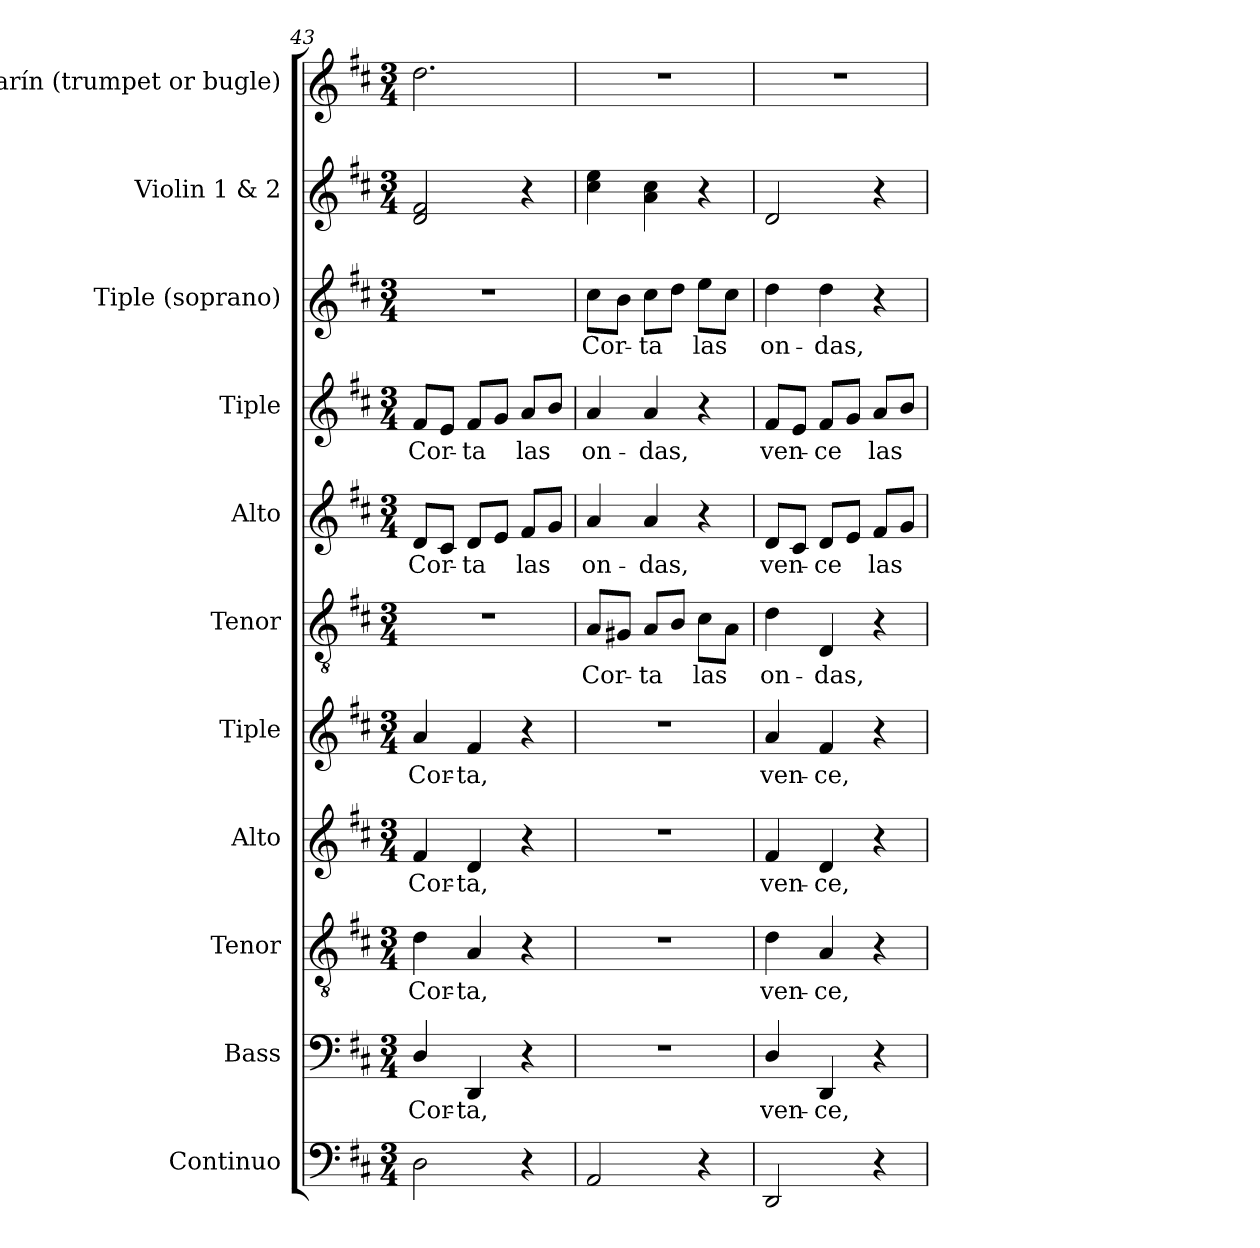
**kern	**kern	**text	**kern	**text	**kern	**text	**kern	**text	**kern	**text	**kern	**text	**kern	**text	**kern	**text	**kern	**kern
*part11	*part10	*part10	*part9	*part9	*part8	*part8	*part7	*part7	*part6	*part6	*part5	*part5	*part4	*part4	*part3	*part3	*part2	*part1
*staff11	*staff10	*staff10	*staff9	*staff9	*staff8	*staff8	*staff7	*staff7	*staff6	*staff6	*staff5	*staff5	*staff4	*staff4	*staff3	*staff3	*staff2	*staff1
*I"Continuo	*I"Bass	*	*I"Tenor	*	*I"Alto	*	*I"Tiple	*	*I"Tenor	*	*I"Alto	*	*I"Tiple	*	*I"Tiple (soprano)	*	*I"Violin 1  & 2	*I"Clarín (trumpet or bugle)
*I'Cont.	*I'B.	*	*I'T.	*	*I'A.	*	*	*	*I'T.	*	*I'A.	*	*	*	*I'S.	*	*	*I'Tr.
!!LO:LB:g=z
*clefF4	*clefF4	*	*clefGv2	*	*clefG2	*	*clefG2	*	*clefGv2	*	*clefG2	*	*clefG2	*	*clefG2	*	*clefG2	*clefG2
*	*	*	*ITrd7c12	*	*	*	*	*	*ITrd7c12	*	*	*	*	*	*	*	*	*
*k[f#c#]	*k[f#c#]	*	*k[f#c#]	*	*k[f#c#]	*	*k[f#c#]	*	*k[f#c#]	*	*k[f#c#]	*	*k[f#c#]	*	*k[f#c#]	*	*k[f#c#]	*k[f#c#]
*D:	*D:	*	*D:	*	*D:	*	*D:	*	*D:	*	*D:	*	*D:	*	*D:	*	*D:	*D:
*M3/4	*M3/4	*	*M3/4	*	*M3/4	*	*M3/4	*	*M3/4	*	*M3/4	*	*M3/4	*	*M3/4	*	*M3/4	*M3/4
=43	=43	=43	=43	=43	=43	=43	=43	=43	=43	=43	=43	=43	=43	=43	=43	=43	=43	=43
!	!	!LO:LY:b:color=#000000	!	!	!	!	!	!	!	!	!	!	!	!	!	!	!	!
!	!	!	!	!LO:LY:b:color=#000000	!	!	!	!	!	!	!	!	!	!	!	!	!	!
!	!	!	!	!	!	!LO:LY:b:color=#000000	!	!	!	!	!	!	!	!	!	!	!	!
!	!	!	!	!	!	!	!	!LO:LY:b:color=#000000	!LO:N:vis=1	!	!	!	!	!	!	!	!	!
!	!	!	!	!	!	!	!	!	!	!	!	!LO:LY:b:color=#000000	!	!	!	!	!	!
!	!	!	!	!	!	!	!	!	!	!	!	!	!	!LO:LY:b:color=#000000	!LO:N:vis=1	!	!	!
2Di\	4Di/	Cor-	4Di\	Cor-	4f#i/	Cor-	4ai/	Cor-	2.r	.	8di/L	Cor-	8f#i/L	Cor-	2.r	.	2di/ 2f#i	2.ddi\
.	.	.	.	.	.	.	.	.	.	.	8c#i/J	.	8ei/J	.	.	.	.	.
!	!	!LO:LY:b:color=#000000	!	!	!	!	!	!	!	!	!	!	!	!	!	!	!	!
!	!	!	!	!LO:LY:b:color=#000000	!	!	!	!	!	!	!	!	!	!	!	!	!	!
!	!	!	!	!	!	!LO:LY:b:color=#000000	!	!	!	!	!	!	!	!	!	!	!	!
!	!	!	!	!	!	!	!	!LO:LY:b:color=#000000	!	!	!	!	!	!	!	!	!	!
!	!	!	!	!	!	!	!	!	!	!	!	!LO:LY:b:color=#000000	!	!	!	!	!	!
!	!	!	!	!	!	!	!	!	!	!	!	!	!	!LO:LY:b:color=#000000	!	!	!	!
.	4DDi/	-ta,	4AAi/	-ta,	4di/	-ta,	4f#i/	-ta,	.	.	8di/L	-ta	8f#i/L	-ta	.	.	.	.
.	.	.	.	.	.	.	.	.	.	.	8ei/J	.	8gi/J	.	.	.	.	.
!	!	!	!	!	!	!	!	!	!	!	!	!LO:LY:b:color=#000000	!	!	!	!	!	!
!	!	!	!	!	!	!	!	!	!	!	!	!	!	!LO:LY:b:color=#000000	!	!	!	!
4r	4r	.	4r	.	4r	.	4r	.	.	.	8f#i/L	las	8ai/L	las	.	.	4r	.
.	.	.	.	.	.	.	.	.	.	.	8gi/J	.	8bi/J	.	.	.	.	.
=44	=44	=44	=44	=44	=44	=44	=44	=44	=44	=44	=44	=44	=44	=44	=44	=44	=44	=44
!	!LO:N:vis=1	!	!LO:N:vis=1	!	!LO:N:vis=1	!	!LO:N:vis=1	!	!	!	!	!	!	!	!	!	!	!
!	!	!	!	!	!	!	!	!	!	!LO:LY:b:color=#000000	!	!	!	!	!	!	!	!
!	!	!	!	!	!	!	!	!	!	!	!	!LO:LY:b:color=#000000	!	!	!	!	!	!
!	!	!	!	!	!	!	!	!	!	!	!	!	!	!LO:LY:b:color=#000000	!	!	!	!
!	!	!	!	!	!	!	!	!	!	!	!	!	!	!	!	!LO:LY:b:color=#000000	!	!LO:N:vis=1
2AAi/	2.r	.	2.r	.	2.r	.	2.r	.	8AAi/L	Cor-	4ai/	on-	4ai/	on-	8cc#i\L	Cor-	4cc#i\ 4eei	2.r
.	.	.	.	.	.	.	.	.	8GG#Xi/J	.	.	.	.	.	8bi\J	.	.	.
!	!	!	!	!	!	!	!	!	!	!LO:LY:b:color=#000000	!	!	!	!	!	!	!	!
!	!	!	!	!	!	!	!	!	!	!	!	!LO:LY:b:color=#000000	!	!	!	!	!	!
!	!	!	!	!	!	!	!	!	!	!	!	!	!	!LO:LY:b:color=#000000	!	!	!	!
!	!	!	!	!	!	!	!	!	!	!	!	!	!	!	!	!LO:LY:b:color=#000000	!	!
.	.	.	.	.	.	.	.	.	8AAi/L	-ta	4ai/	-das,	4ai/	-das,	8cc#i\L	-ta	4ai\ 4cc#i	.
.	.	.	.	.	.	.	.	.	8BBi/J	.	.	.	.	.	8ddi\J	.	.	.
!	!	!	!	!	!	!	!	!	!	!LO:LY:b:color=#000000	!	!	!	!	!	!	!	!
!	!	!	!	!	!	!	!	!	!	!	!	!	!	!	!	!LO:LY:b:color=#000000	!	!
4r	.	.	.	.	.	.	.	.	8C#i\L	las	4r	.	4r	.	8eei\L	las	4r	.
.	.	.	.	.	.	.	.	.	8AAi\J	.	.	.	.	.	8cc#i\J	.	.	.
=45	=45	=45	=45	=45	=45	=45	=45	=45	=45	=45	=45	=45	=45	=45	=45	=45	=45	=45
!	!	!LO:LY:b:color=#000000	!	!	!	!	!	!	!	!	!	!	!	!	!	!	!	!
!	!	!	!	!LO:LY:b:color=#000000	!	!	!	!	!	!	!	!	!	!	!	!	!	!
!	!	!	!	!	!	!LO:LY:b:color=#000000	!	!	!	!	!	!	!	!	!	!	!	!
!	!	!	!	!	!	!	!	!LO:LY:b:color=#000000	!	!	!	!	!	!	!	!	!	!
!	!	!	!	!	!	!	!	!	!	!LO:LY:b:color=#000000	!	!	!	!	!	!	!	!
!	!	!	!	!	!	!	!	!	!	!	!	!LO:LY:b:color=#000000	!	!	!	!	!	!
!	!	!	!	!	!	!	!	!	!	!	!	!	!	!LO:LY:b:color=#000000	!	!	!	!
!	!	!	!	!	!	!	!	!	!	!	!	!	!	!	!	!LO:LY:b:color=#000000	!	!LO:N:vis=1
2DDi/	4Di/	ven-	4Di\	ven-	4f#i/	ven-	4ai/	ven-	4Di\	on-	8di/L	ven-	8f#i/L	ven-	4ddi\	on-	2di/	2.r
.	.	.	.	.	.	.	.	.	.	.	8c#i/J	.	8ei/J	.	.	.	.	.
!	!	!LO:LY:b:color=#000000	!	!	!	!	!	!	!	!	!	!	!	!	!	!	!	!
!	!	!	!	!LO:LY:b:color=#000000	!	!	!	!	!	!	!	!	!	!	!	!	!	!
!	!	!	!	!	!	!LO:LY:b:color=#000000	!	!	!	!	!	!	!	!	!	!	!	!
!	!	!	!	!	!	!	!	!LO:LY:b:color=#000000	!	!	!	!	!	!	!	!	!	!
!	!	!	!	!	!	!	!	!	!	!LO:LY:b:color=#000000	!	!	!	!	!	!	!	!
!	!	!	!	!	!	!	!	!	!	!	!	!LO:LY:b:color=#000000	!	!	!	!	!	!
!	!	!	!	!	!	!	!	!	!	!	!	!	!	!LO:LY:b:color=#000000	!	!	!	!
!	!	!	!	!	!	!	!	!	!	!	!	!	!	!	!	!LO:LY:b:color=#000000	!	!
.	4DDi/	-ce,	4AAi/	-ce,	4di/	-ce,	4f#i/	-ce,	4DDi/	-das,	8di/L	-ce	8f#i/L	-ce	4ddi\	-das,	.	.
.	.	.	.	.	.	.	.	.	.	.	8ei/J	.	8gi/J	.	.	.	.	.
!	!	!	!	!	!	!	!	!	!	!	!	!LO:LY:b:color=#000000	!	!	!	!	!	!
!	!	!	!	!	!	!	!	!	!	!	!	!	!	!LO:LY:b:color=#000000	!	!	!	!
4r	4r	.	4r	.	4r	.	4r	.	4r	.	8f#i/L	las	8ai/L	las	4r	.	4r	.
.	.	.	.	.	.	.	.	.	.	.	8gi/J	.	8bi/J	.	.	.	.	.
=	=	=	=	=	=	=	=	=	=	=	=	=	=	=	=	=	=	=
*-	*-	*-	*-	*-	*-	*-	*-	*-	*-	*-	*-	*-	*-	*-	*-	*-	*-	*-
